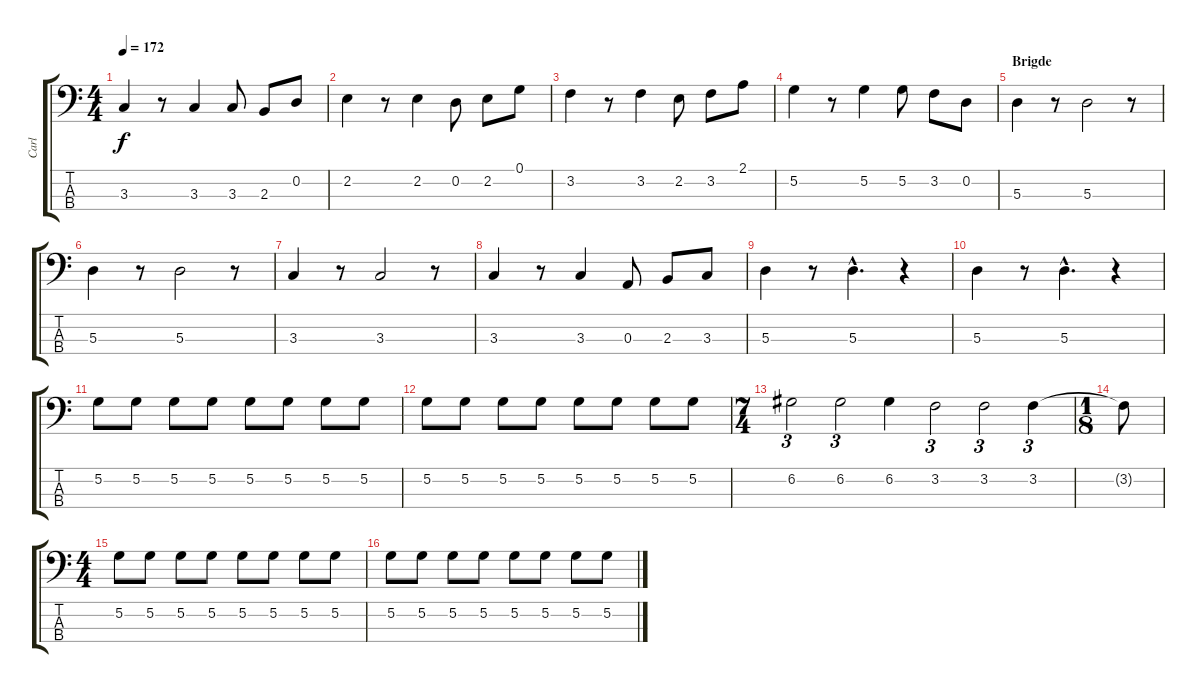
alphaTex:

\track ("Carl" "Carl") {instrument electricbasspick}
\staff {score tabs}
\tuning (G2 D2 A1 E1) {hide}
\ts (4 4)
\tempo 172
\clef f4
\ks c
3.3.4{dy f} r.8 3.3.4 3.3.8 2.3.8 0.2.8 |
2.2.4 r.8 2.2.4 0.2.8 2.2.8 0.1.8 |
3.2.4 r.8 3.2.4 2.2.8 3.2.8 2.1.8 |
5.2.4 r.8 5.2.4 5.2.8 3.2.8 0.2.8 |
\section ("" "Brigde")
5.3.4 r.8 5.3.2 r.8 |
5.3.4 r.8 5.3.2 r.8 |
3.3.4 r.8 3.3.2 r.8 |
3.3.4 r.8 3.3.4 0.3.8 2.3.8 3.3.8 |
5.3.4 r.8 5.3{hac}.4{d} r.4 |
5.3.4 r.8 5.3{hac}.4{d} r.4 |
5.2.8 5.2.8 5.2.8 5.2.8 5.2.8 5.2.8 5.2.8 5.2.8 |
5.2.8 5.2.8 5.2.8 5.2.8 5.2.8 5.2.8 5.2.8 5.2.8 |
\ts (7 4)
6.2.2{tu (3 2)} 6.2.2{tu (3 2)} 6.2.4 3.2.2{tu (3 2)} 3.2.2{tu (3 2)} 3.2.4{tu (3 2)} |
\ts (1 8)
3.2{t}.8 |
\ts (4 4)
5.2.8 5.2.8 5.2.8 5.2.8 5.2.8 5.2.8 5.2.8 5.2.8 |
5.2.8 5.2.8 5.2.8 5.2.8 5.2.8 5.2.8 5.2.8 5.2.8
